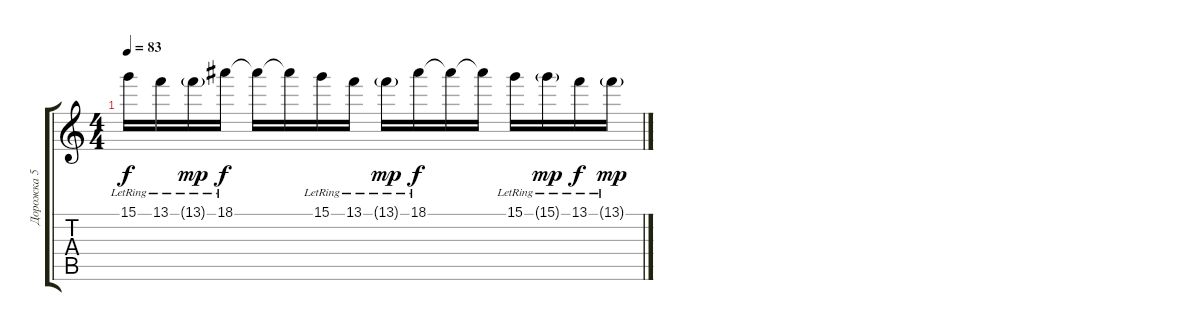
\track ("Дорожка 5" "Дорожка 5") {instrument electricguitarjazz}
\staff {score tabs}
\tuning (E4 B3 G3 D3 A2 D2) {hide}
\ts (4 4)
\tempo 83
\clef g2
\ks c
15.1{lr}.16{dy f} 13.1{lr}.16 13.1{g lr}.16{dy mp} 18.1{lr}.16{dy f} 18.1{t}.16 18.1{t}.16 15.1{lr}.16 13.1{lr}.16 13.1{g lr}.16{dy mp} 18.1{lr}.16{dy f} 18.1{t}.16 18.1{t}.16 15.1{lr}.16 15.1{g lr}.16{dy mp} 13.1{lr}.16{dy f} 13.1{g lr}.16{dy mp}
